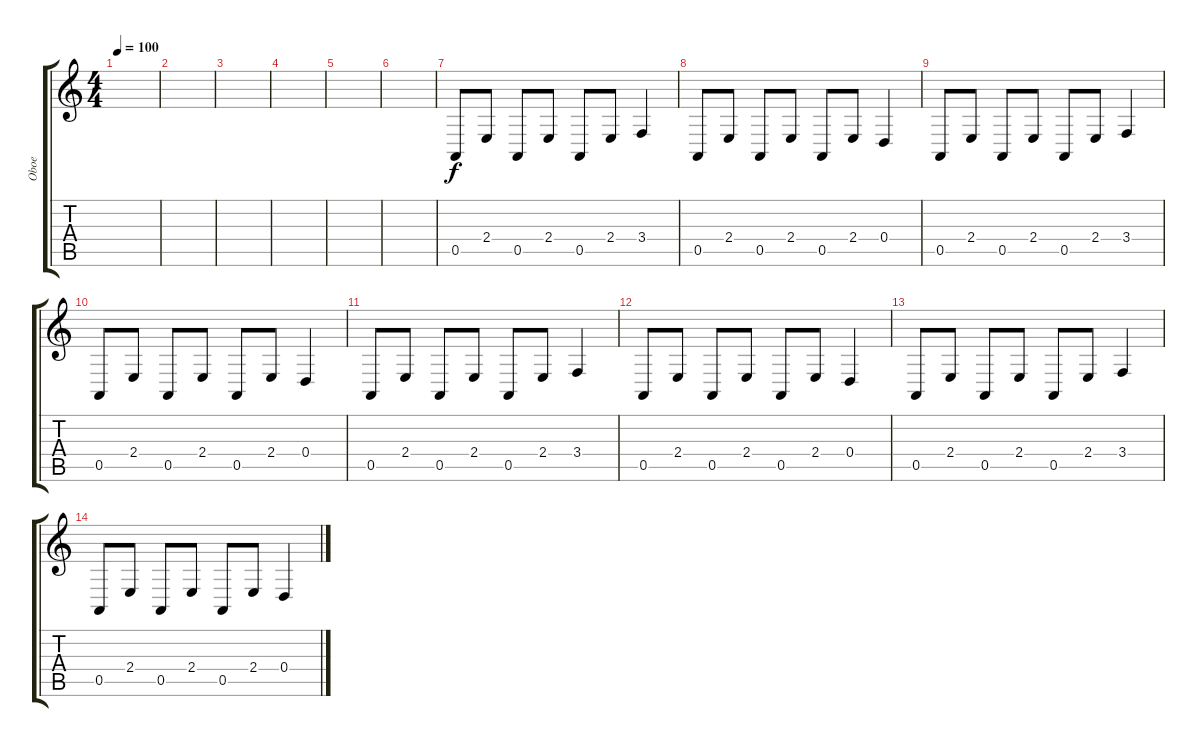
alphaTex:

\track ("Oboe" "Oboe") {instrument oboe}
\staff {score tabs}
\tuning (E4 B3 G3 D3 A2 E2) {hide}
\ts (4 4)
\tempo 100
\clef g2
\ks c
|
|
|
|
|
|
0.5.8 2.4.8 0.5.8 2.4.8 0.5.8 2.4.8 3.4.4 |
0.5.8 2.4.8 0.5.8 2.4.8 0.5.8 2.4.8 0.4.4 |
0.5.8 2.4.8 0.5.8 2.4.8 0.5.8 2.4.8 3.4.4 |
0.5.8 2.4.8 0.5.8 2.4.8 0.5.8 2.4.8 0.4.4 |
0.5.8 2.4.8 0.5.8 2.4.8 0.5.8 2.4.8 3.4.4 |
0.5.8 2.4.8 0.5.8 2.4.8 0.5.8 2.4.8 0.4.4 |
0.5.8 2.4.8 0.5.8 2.4.8 0.5.8 2.4.8 3.4.4 |
0.5.8 2.4.8 0.5.8 2.4.8 0.5.8 2.4.8 0.4.4
